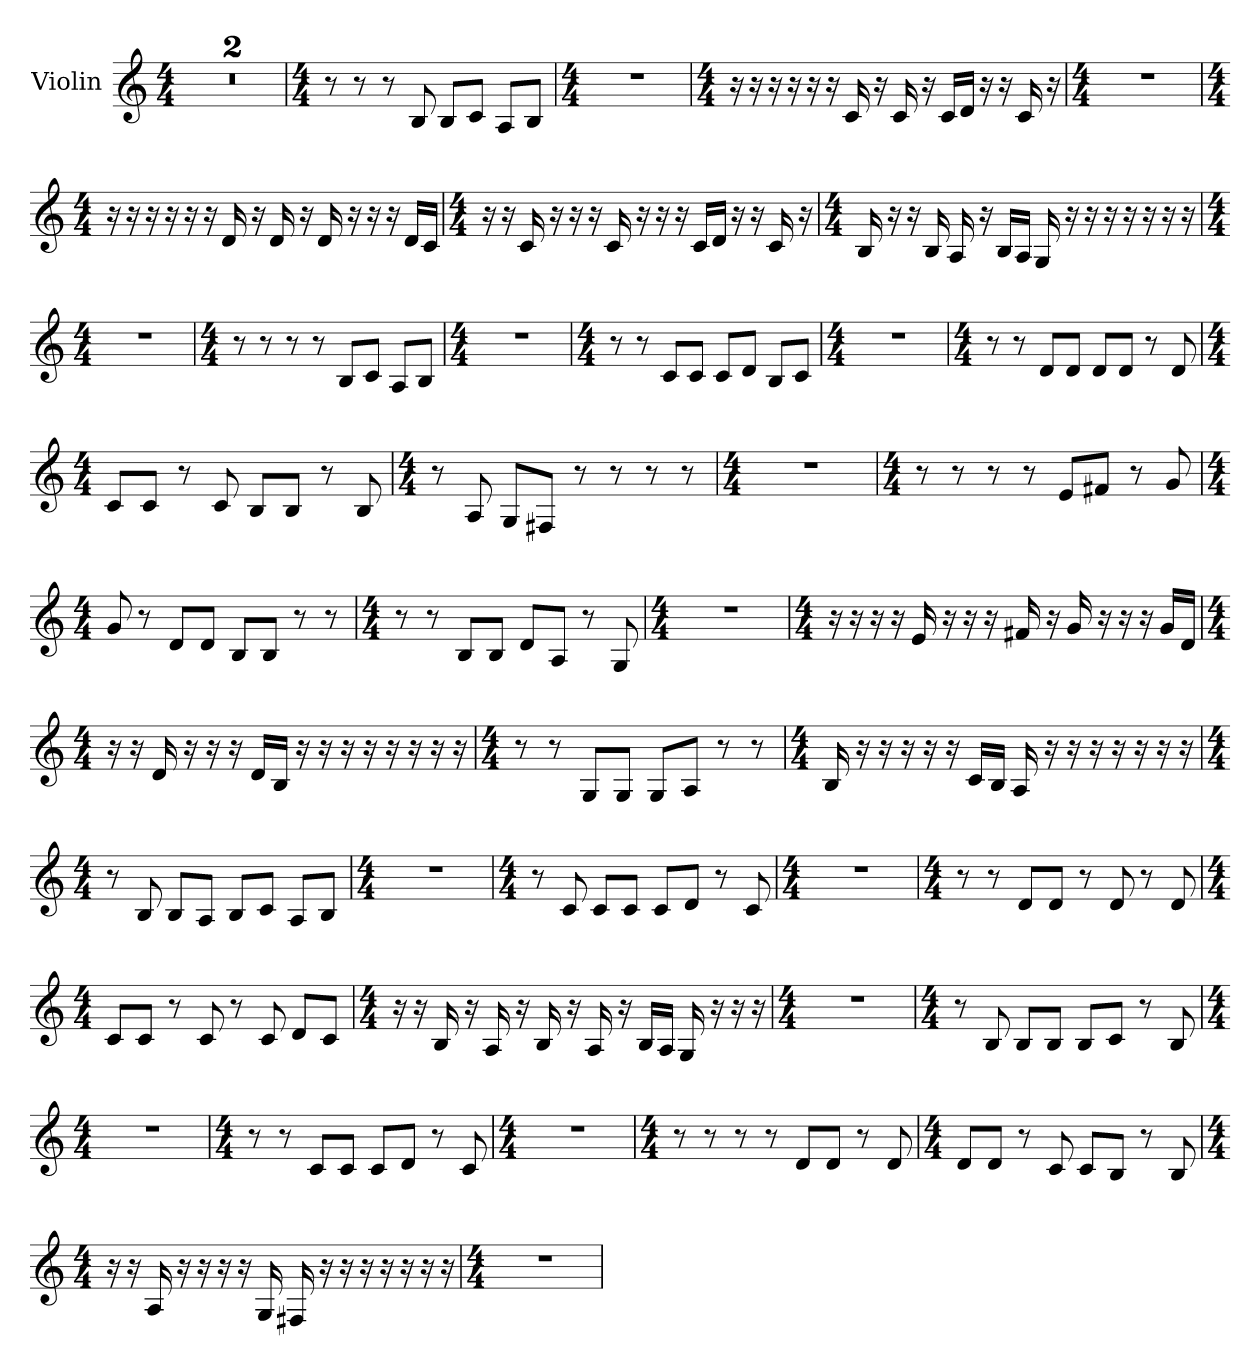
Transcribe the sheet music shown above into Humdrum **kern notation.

**kern
*part1
*staff1
*I"Violin
*I'Vln
*M4/4
=
1r
=
*M4/4
1r
=
*M4/4
8r
8r
8r
8B
8BL
8cJ
8AL
8BJ
=
*M4/4
1r
=
*M4/4
16r
16r
16r
16r
16r
16r
16c
16r
16c
16r
16cLL
16dJJ
16r
16r
16c
16r
=
*M4/4
1r
=
*M4/4
16r
16r
16r
16r
16r
16r
16d
16r
16d
16r
16d
16r
16r
16r
16dLL
16cJJ
=
*M4/4
16r
16r
16c
16r
16r
16r
16c
16r
16r
16r
16cLL
16dJJ
16r
16r
16c
16r
=
*M4/4
16B
16r
16r
16B
16A
16r
16BLL
16AJJ
16G
16r
16r
16r
16r
16r
16r
16r
=
*M4/4
1r
=
*M4/4
8r
8r
8r
8r
8BL
8cJ
8AL
8BJ
=
*M4/4
1r
=
*M4/4
8r
8r
8cL
8cJ
8cL
8dJ
8BL
8cJ
=
*M4/4
1r
=
*M4/4
8r
8r
8dL
8dJ
8dL
8dJ
8r
8d
=
*M4/4
8cL
8cJ
8r
8c
8BL
8BJ
8r
8B
=
*M4/4
8r
8A
8GL
8F#XJ
8r
8r
8r
8r
=
*M4/4
1r
=
*M4/4
8r
8r
8r
8r
8eL
8f#XJ
8r
8g
=
*M4/4
8g
8r
8dL
8dJ
8BL
8BJ
8r
8r
=
*M4/4
8r
8r
8BL
8BJ
8dL
8AJ
8r
8G
=
*M4/4
1r
=
*M4/4
16r
16r
16r
16r
16e
16r
16r
16r
16f#X
16r
16g
16r
16r
16r
16gLL
16dJJ
=
*M4/4
16r
16r
16d
16r
16r
16r
16dLL
16BJJ
16r
16r
16r
16r
16r
16r
16r
16r
=
*M4/4
8r
8r
8GL
8GJ
8GL
8AJ
8r
8r
=
*M4/4
16B
16r
16r
16r
16r
16r
16cLL
16BJJ
16A
16r
16r
16r
16r
16r
16r
16r
=
*M4/4
8r
8B
8BL
8AJ
8BL
8cJ
8AL
8BJ
=
*M4/4
1r
=
*M4/4
8r
8c
8cL
8cJ
8cL
8dJ
8r
8c
=
*M4/4
1r
=
*M4/4
8r
8r
8dL
8dJ
8r
8d
8r
8d
=
*M4/4
8cL
8cJ
8r
8c
8r
8c
8dL
8cJ
=
*M4/4
16r
16r
16B
16r
16A
16r
16B
16r
16A
16r
16BLL
16AJJ
16G
16r
16r
16r
=
*M4/4
1r
=
*M4/4
8r
8B
8BL
8BJ
8BL
8cJ
8r
8B
=
*M4/4
1r
=
*M4/4
8r
8r
8cL
8cJ
8cL
8dJ
8r
8c
=
*M4/4
1r
=
*M4/4
8r
8r
8r
8r
8dL
8dJ
8r
8d
=
*M4/4
8dL
8dJ
8r
8c
8cL
8BJ
8r
8B
=
*M4/4
16r
16r
16A
16r
16r
16r
16r
16G
16F#X
16r
16r
16r
16r
16r
16r
16r
=
*M4/4
1r
=
*-
